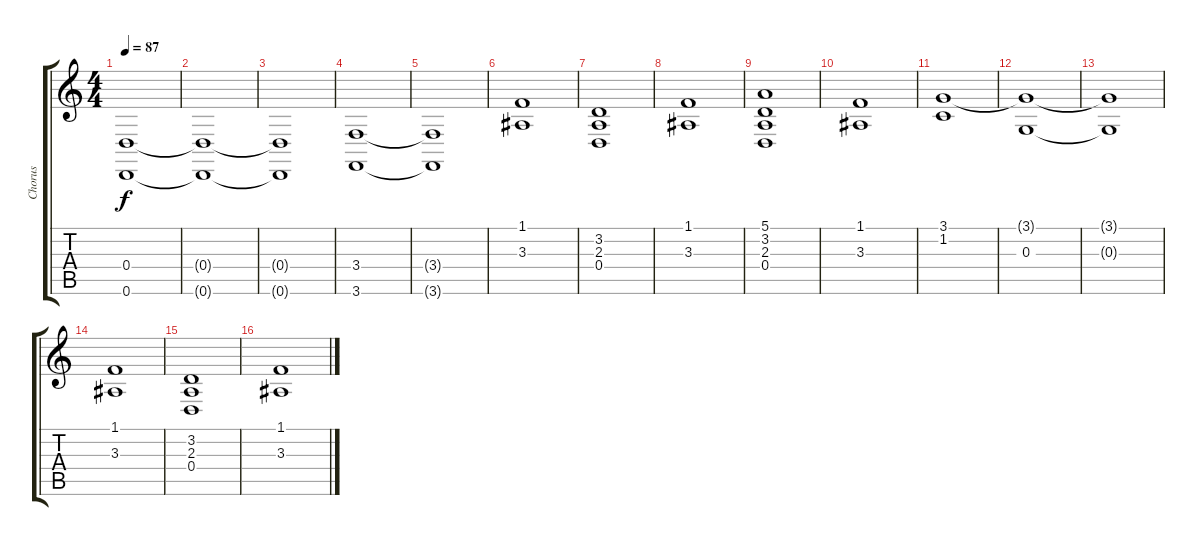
\track ("Chorus" "Chorus") {instrument choiraahs}
\staff {score tabs}
\tuning (E4 B3 G3 D3 A2 D2) {hide}
\ts (4 4)
\tempo 87
\clef g2
\ks c
(0.4{t} 0.6{t}).1{dy f} |
(0.4{t} 0.6{t}).1 |
(0.4{t} 0.6{t}).1 |
(3.4 3.6).1 |
(3.4{t} 3.6{t}).1 |
(1.1 3.3).1 |
(3.2 2.3 0.4).1 |
(1.1 3.3).1 |
(5.1 3.2 2.3 0.4).1 |
(1.1 3.3).1 |
(3.1 1.2).1 |
(3.1{t} 0.3).1 |
(3.1{t} 0.3{t}).1 |
(1.1 3.3).1 |
(3.2 2.3 0.4).1 |
(1.1 3.3).1
